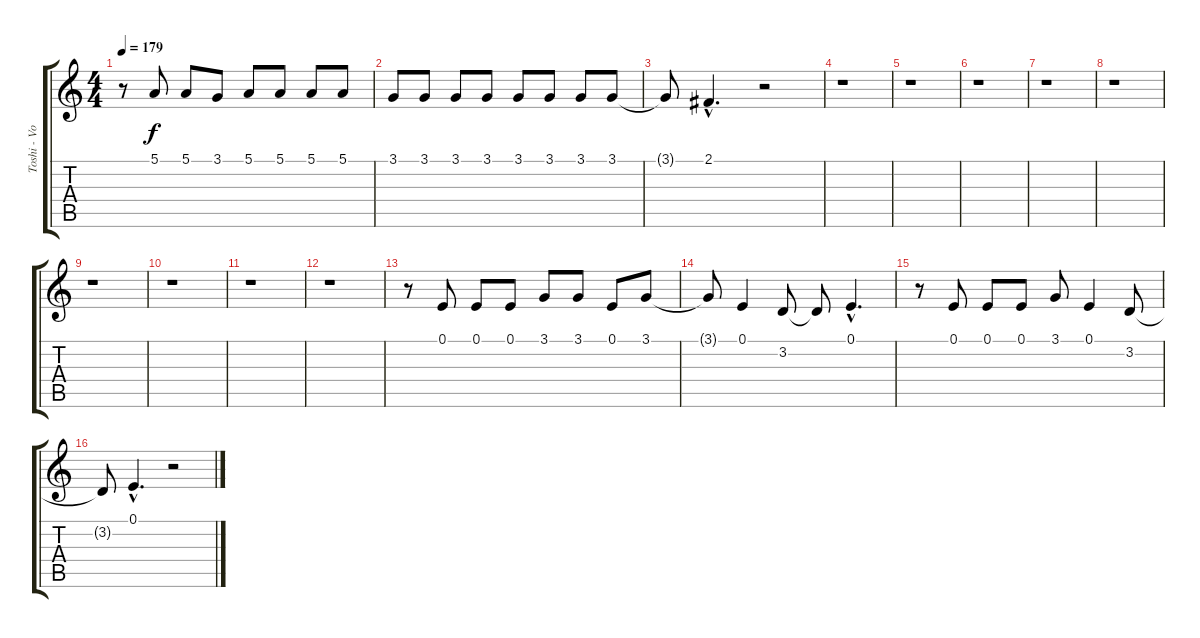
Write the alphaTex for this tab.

\track ("Toshi - Vocal " "Toshi - Vo") {instrument synthvoice}
\staff {score tabs}
\tuning (E4 B3 G3 D3 A2 E2) {hide}
\ts (4 4)
\tempo 179
\clef g2
\ks c
r.8{dy f} 5.1.8 5.1.8 3.1.8 5.1.8 5.1.8 5.1.8 5.1.8 |
3.1.8 3.1.8 3.1.8 3.1.8 3.1.8 3.1.8 3.1.8 3.1.8 |
3.1{t}.8 2.1{hac}.4{d} r.2 |
r.1 |
r.1 |
r.1 |
r.1 |
r.1 |
r.1 |
r.1 |
r.1 |
r.1 |
r.8 0.1.8 0.1.8 0.1.8 3.1.8 3.1.8 0.1.8 3.1.8 |
3.1{t}.8 0.1.4 3.2.8 3.2{t}.8 0.1{hac}.4{d} |
r.8 0.1.8 0.1.8 0.1.8 3.1.8 0.1.4 3.2.8 |
3.2{t}.8 0.1{hac}.4{d} r.2
